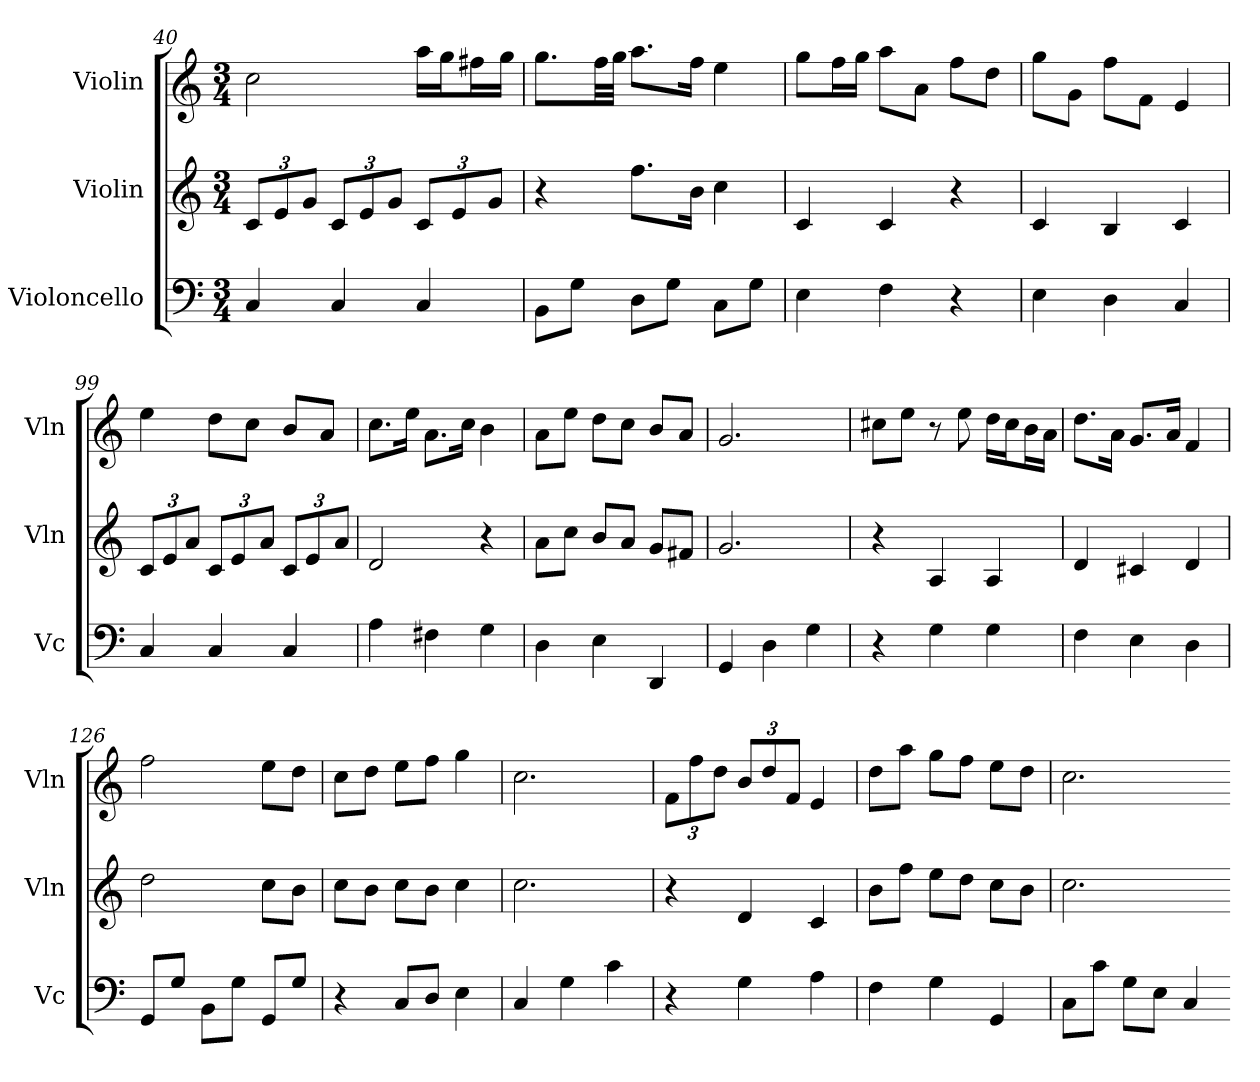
**kern	**kern	**kern
*part3	*part2	*part1
*staff3	*staff2	*staff1
*I"Violoncello	*I"Violin	*I"Violin
*I'Vc	*I'Vln	*I'Vln
*k[]	*k[]	*k[]
*M3/4	*M3/4	*M3/4
*MM120	*MM120	*MM120
=40	=40	=40
4C	12cL	2cc
.	12e	.
.	12gJ	.
4C	12cL	.
.	12e	.
.	12gJ	.
4C	12cL	16aaLL
.	.	16ggJ
.	12e	.
.	.	16ff#XL
.	12gJ	.
.	.	16ggJJ
=142	=142	=142
8BBL	4r	8.ggL
8GJ	.	.
.	.	32ffLL
.	.	32ggJJJ
8DL	8.ffL	8.aaL
8GJ	.	.
.	16bJk	16ffJk
8CL	4cc	4ee
8GJ	.	.
=114	=114	=114
4E	4c	8ggL
.	.	16ffL
.	.	16ggJJ
4F	4c	8aaL
.	.	8aJ
4r	4r	8ffL
.	.	8ddJ
=167	=167	=167
4E	4c	8ggL
.	.	8gJ
4D	4B	8ffL
.	.	8fJ
4C	4c	4e
=99	=99	=99
4C	12cL	4ee
.	12e	.
.	12aJ	.
4C	12cL	8ddL
.	12e	.
.	.	8ccJ
.	12aJ	.
4C	12cL	8bL
.	12e	.
.	.	8aJ
.	12aJ	.
=86	=86	=86
4A	2d	8.ccL
.	.	16eeJk
4F#X	.	8.aL
.	.	16ccJk
4G	4r	4b
=21	=21	=21
4D	8aL	8aL
.	8ccJ	8eeJ
4E	8bL	8ddL
.	8aJ	8ccJ
4DD	8gL	8bL
.	8f#XJ	8aJ
=81	=81	=81
4GG	2.g	2.g
4D	.	.
4G	.	.
=66	=66	=66
4r	4r	8cc#XL
.	.	8eeJ
4G	4A	8r
.	.	8ee
4G	4A	16ddLL
.	.	16cc#J
.	.	16bL
.	.	16aJJ
=4	=4	=4
4F	4d	8.ddL
.	.	16aJk
4E	4c#X	8.gL
.	.	16aJk
4D	4d	4f
=126	=126	=126
8GGL	2dd	2ff
8GJ	.	.
8BBL	.	.
8GJ	.	.
8GGL	8ccL	8eeL
8GJ	8bJ	8ddJ
=29	=29	=29
4r	8ccL	8ccL
.	8bJ	8ddJ
8CL	8ccL	8eeL
8DJ	8bJ	8ffJ
4E	4cc	4gg
=67	=67	=67
4C	2.cc	2.cc
4G	.	.
4c	.	.
=160	=160	=160
4r	4r	12fL
.	.	12ff
.	.	12ddJ
4G	4d	12bL
.	.	12dd
.	.	12fJ
4A	4c	4e
=72	=72	=72
4F	8bL	8ddL
.	8ffJ	8aaJ
4G	8eeL	8ggL
.	8ddJ	8ffJ
4GG	8ccL	8eeL
.	8bJ	8ddJ
=111	=111	=111
8CL	2.cc	2.cc
8cJ	.	.
8GL	.	.
8EJ	.	.
4C	.	.
=-	=-	=-
*-	*-	*-
